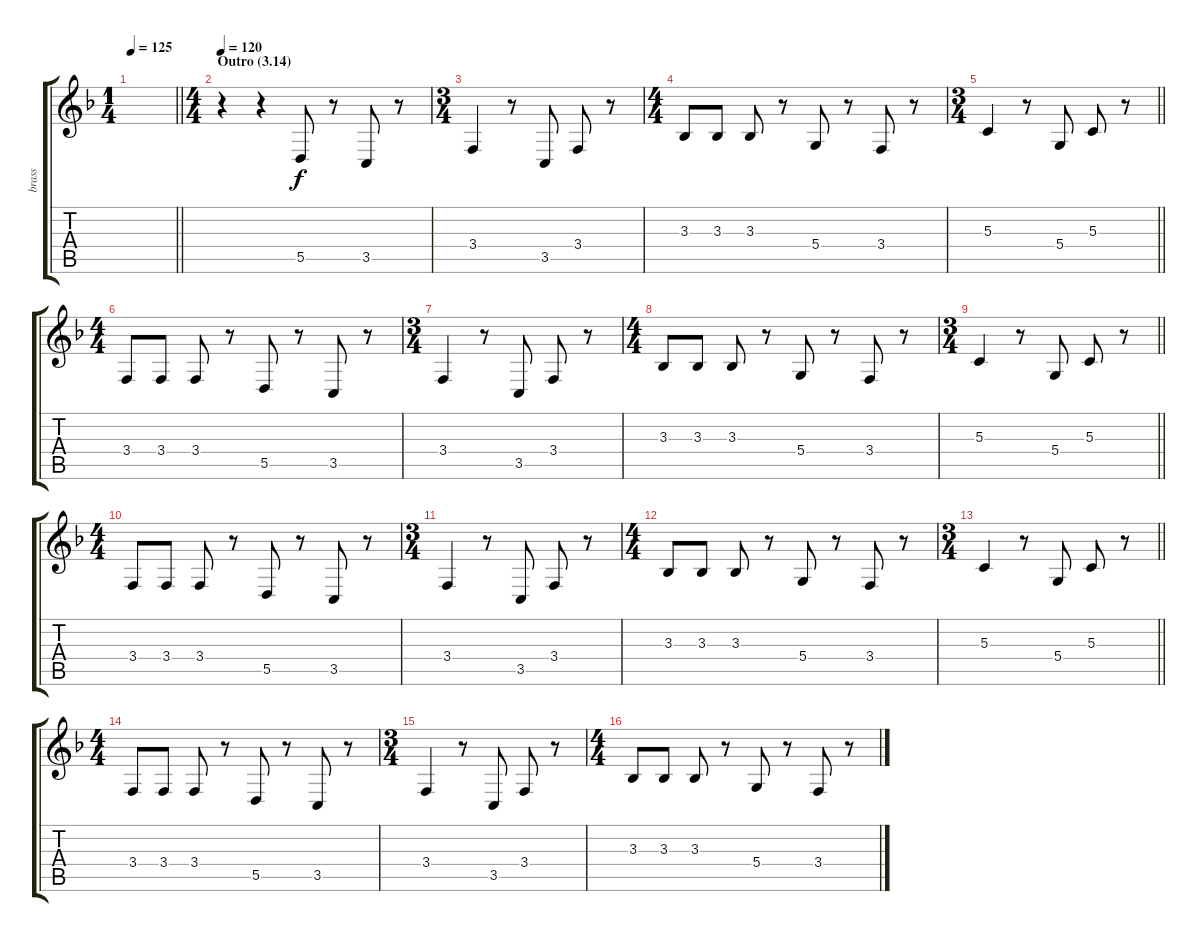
\track ("brass" "brass") {instrument tuba}
\staff {score tabs}
\tuning (E4 B3 G3 D3 A2 E2) {hide}
\ts (1 4)
\tempo 125
\clef g2
\barLineRight lightlight
\ks f
|
\ts (4 4)
\section ("" "Outro (3.14)")
\tempo 120
r.4 r.4 5.5.8 r.8 3.5.8 r.8 |
\ts (3 4)
3.4.4 r.8 3.5.8 3.4.8 r.8 |
\ts (4 4)
3.3.8 3.3.8 3.3.8 r.8 5.4.8 r.8 3.4.8 r.8 |
\ts (3 4)
\barLineRight lightlight
5.3.4 r.8 5.4.8 5.3.8 r.8 |
\ts (4 4)
3.4.8 3.4.8 3.4.8 r.8 5.5.8 r.8 3.5.8 r.8 |
\ts (3 4)
3.4.4 r.8 3.5.8 3.4.8 r.8 |
\ts (4 4)
3.3.8 3.3.8 3.3.8 r.8 5.4.8 r.8 3.4.8 r.8 |
\ts (3 4)
\barLineRight lightlight
5.3.4 r.8 5.4.8 5.3.8 r.8 |
\ts (4 4)
3.4.8 3.4.8 3.4.8 r.8 5.5.8 r.8 3.5.8 r.8 |
\ts (3 4)
3.4.4 r.8 3.5.8 3.4.8 r.8 |
\ts (4 4)
3.3.8 3.3.8 3.3.8 r.8 5.4.8 r.8 3.4.8 r.8 |
\ts (3 4)
\barLineRight lightlight
5.3.4 r.8 5.4.8 5.3.8 r.8 |
\ts (4 4)
3.4.8 3.4.8 3.4.8 r.8 5.5.8 r.8 3.5.8 r.8 |
\ts (3 4)
3.4.4 r.8 3.5.8 3.4.8 r.8 |
\ts (4 4)
3.3.8 3.3.8 3.3.8 r.8 5.4.8 r.8 3.4.8 r.8
